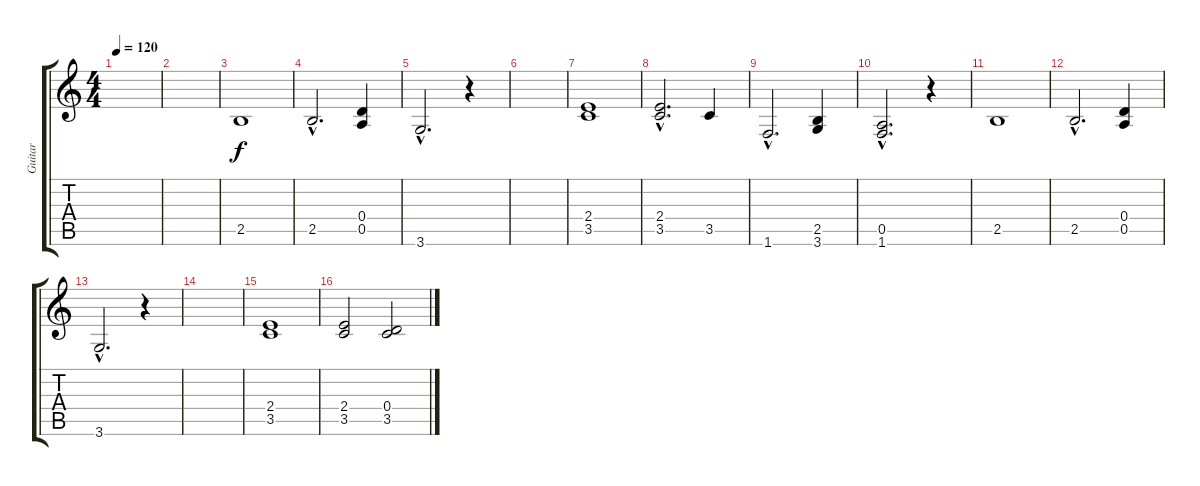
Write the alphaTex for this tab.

\track ("Guitar" "Guitar") {instrument acousticguitarsteel}
\staff {score tabs}
\tuning (E4 B3 G3 D3 A2 E2) {hide}
\ts (4 4)
\tempo 120
\clef g2
\ks c
|
|
2.5.1 |
2.5{hac}.2{d} (0.4 0.5).4 |
3.6{hac}.2{d} r.4 |
|
(2.4 3.5).1 |
(2.4{hac} 3.5{hac}).2{d} 3.5.4 |
1.6{hac}.2{d} (2.5 3.6).4 |
(0.5{hac} 1.6{hac}).2{d} r.4 |
2.5.1 |
2.5{hac}.2{d} (0.4 0.5).4 |
3.6{hac}.2{d} r.4 |
|
(2.4 3.5).1 |
(2.4 3.5).2 (0.4 3.5).2
